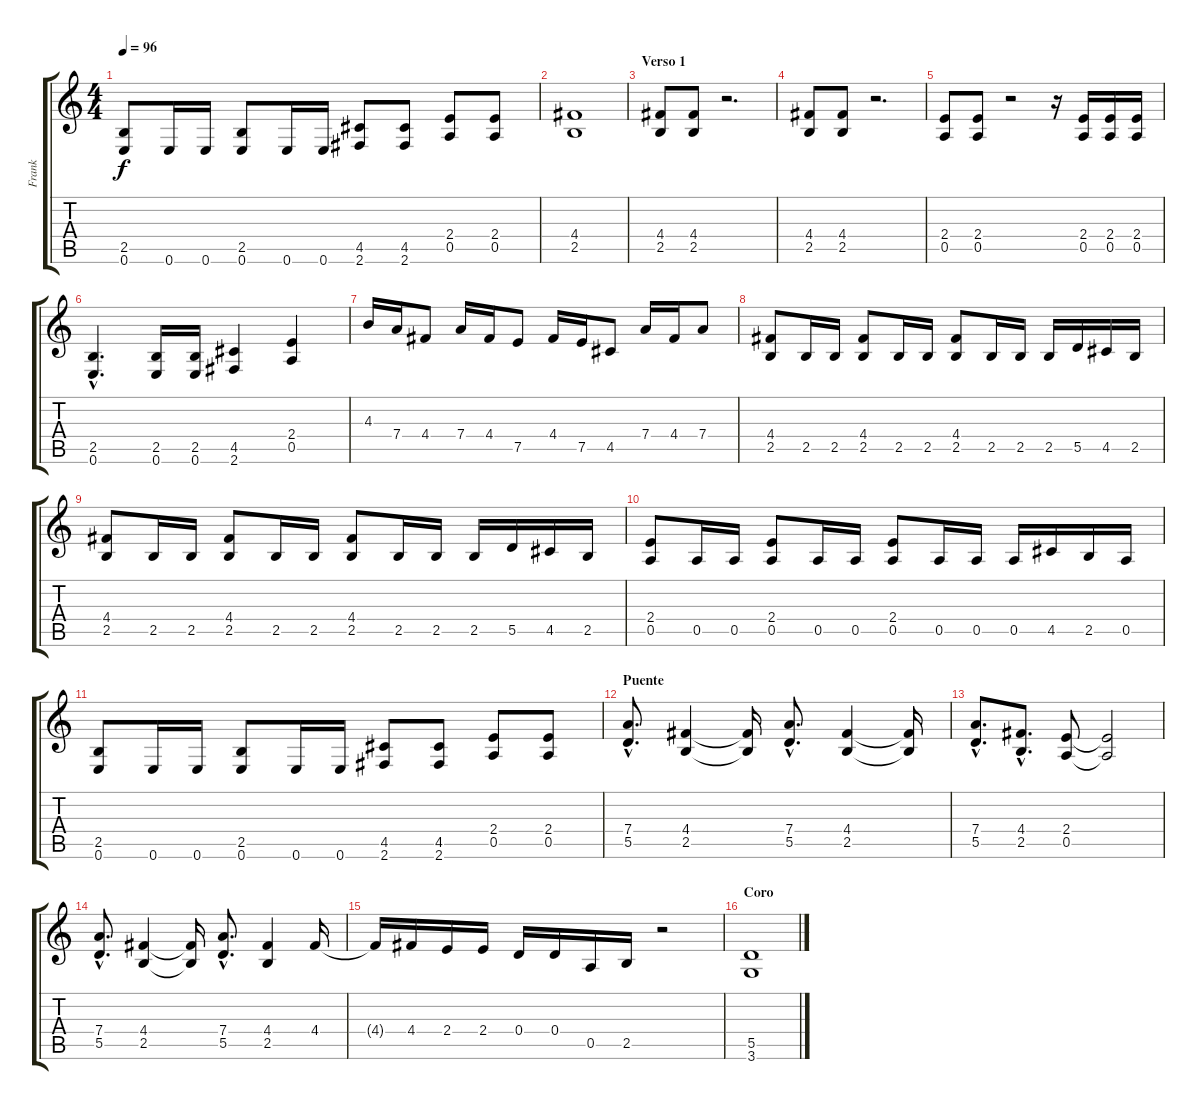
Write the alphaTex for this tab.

\track ("Frank" "Frank") {instrument distortionguitar}
\staff {score tabs}
\tuning (E4 B3 G3 D3 A2 E2) {hide}
\ts (4 4)
\tempo 96
\clef g2
\ks c
(2.5 0.6).8{dy f} 0.6.16 0.6.16 (2.5 0.6).8 0.6.16 0.6.16 (4.5 2.6).8 (4.5 2.6).8 (2.4 0.5).8 (2.4 0.5).8 |
(4.4 2.5).1 |
\section ("" "Verso 1")
(4.4 2.5).8 (4.4 2.5).8 r.2{d} |
(4.4 2.5).8 (4.4 2.5).8 r.2{d} |
(2.4 0.5).8 (2.4 0.5).8 r.2 r.16 (2.4 0.5).16 (2.4 0.5).16 (2.4 0.5).16 |
(2.5{hac} 0.6{hac}).4{d} (2.5 0.6).16 (2.5 0.6).16 (4.5 2.6).4 (2.4 0.5).4 |
4.3.16 7.4.16 4.4.8 7.4.16 4.4.16 7.5.8 4.4.16 7.5.16 4.5.8 7.4.16 4.4.16 7.4.8 |
(4.4 2.5).8 2.5.16 2.5.16 (4.4 2.5).8 2.5.16 2.5.16 (4.4 2.5).8 2.5.16 2.5.16 2.5.16 5.5.16 4.5.16 2.5.16 |
(4.4 2.5).8 2.5.16 2.5.16 (4.4 2.5).8 2.5.16 2.5.16 (4.4 2.5).8 2.5.16 2.5.16 2.5.16 5.5.16 4.5.16 2.5.16 |
(2.4 0.5).8 0.5.16 0.5.16 (2.4 0.5).8 0.5.16 0.5.16 (2.4 0.5).8 0.5.16 0.5.16 0.5.16 4.5.16 2.5.16 0.5.16 |
(2.5 0.6).8 0.6.16 0.6.16 (2.5 0.6).8 0.6.16 0.6.16 (4.5 2.6).8 (4.5 2.6).8 (2.4 0.5).8 (2.4 0.5).8 |
\section ("" "Puente")
(7.4{hac} 5.5{hac}).8{d} (4.4 2.5).4 (4.4{t} 2.5{t}).16 (7.4{hac} 5.5{hac}).8{d} (4.4 2.5).4 (4.4{t} 2.5{t}).16 |
(7.4{hac} 5.5{hac}).8{d} (4.4{hac} 2.5{hac}).8{d} (2.4 0.5).8 (2.4{t} 0.5{t}).2 |
(7.4{hac} 5.5{hac}).8{d} (4.4 2.5).4 (4.4{t} 2.5{t}).16 (7.4{hac} 5.5{hac}).8{d} (4.4 2.5).4 4.4.16 |
4.4{t}.16 4.4.16 2.4.16 2.4.16 0.4.16 0.4.16 0.5.16 2.5.16 r.2 |
\section ("" "Coro")
(5.5 3.6).1
